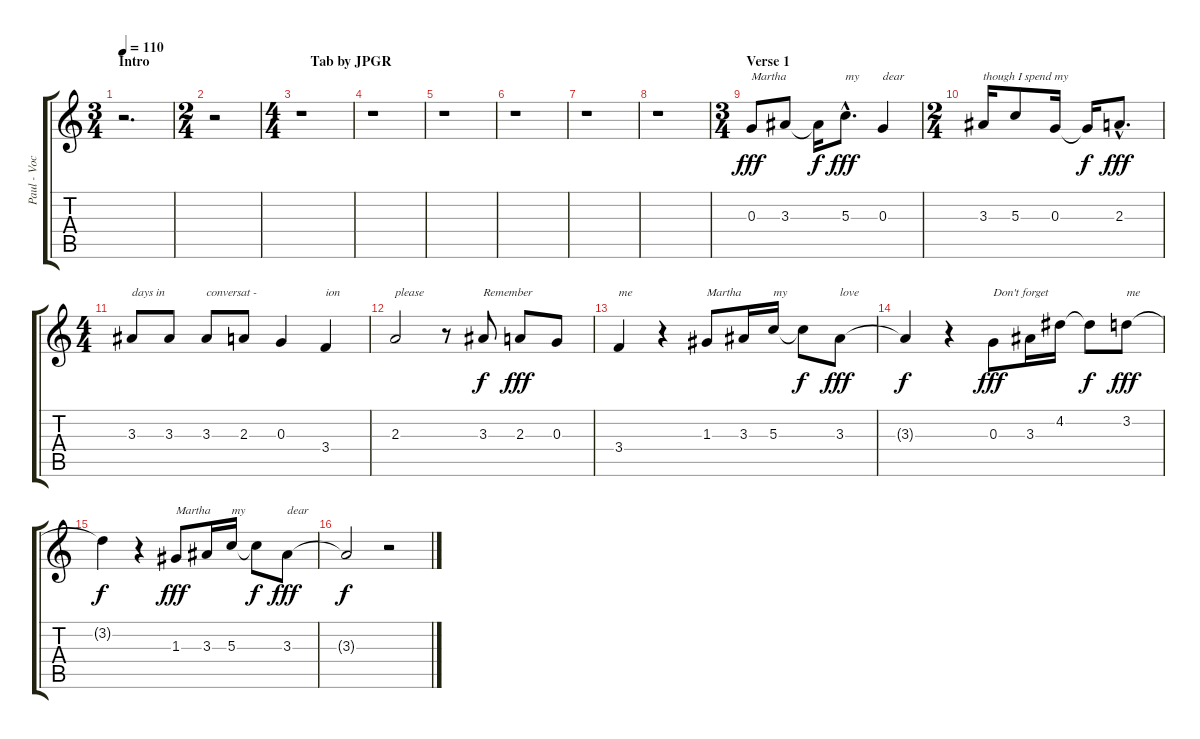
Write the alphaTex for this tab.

\track ("Paul - Vocal" "Paul - Voc") {instrument acousticguitarsteel}
\staff {score tabs}
\tuning (E4 B3 G3 D3 A2 E2) {hide}
\ts (3 4)
\section ("" "Intro                                              Tab by JPGR")
\tempo 110
\clef g2
\ks c
r.2{d dy fff instrument acousticguitarsteel} |
\ts (2 4)
r.2 |
\ts (4 4)
r.1 |
r.1 |
r.1 |
r.1 |
r.1 |
r.1 |
\ts (3 4)
\section ("" "Verse 1")
0.3.8{txt "Martha"} 3.3.8 3.3{t}.16{dy f} 5.3{hac}.8{d txt "my" dy fff} 0.3.4{txt "dear"} |
\ts (2 4)
3.3.16{txt "though I spend my"} 5.3.8 0.3.16 0.3{t}.16{dy f} 2.3{hac}.8{d dy fff} |
\ts (4 4)
3.3.8{txt "days in"} 3.3.8 3.3.8{txt "conversat -"} 2.3.8 0.3.4 3.4.4{txt "ion"} |
2.3.2{txt "please"} r.8 3.3.8{txt "Remember" dy f} 2.3.8{dy fff} 0.3.8 |
3.4.4{txt "me"} r.4 1.3.8{txt "Martha"} 3.3.16 5.3.16{txt "my"} 5.3{t}.8{dy f} 3.3.8{txt "love" dy fff} |
3.3{t}.4{dy f} r.4 0.3.8{txt "Don't forget" dy fff} 3.3.16 4.2.16 4.2{t}.8{dy f} 3.2.8{txt "me" dy fff} |
3.2{t}.4{dy f} r.4 1.3.8{txt "Martha " dy fff} 3.3.16 5.3.16{txt "my"} 5.3{t}.8{dy f} 3.3.8{txt "dear" dy fff} |
3.3{t}.2{dy f} r.2
